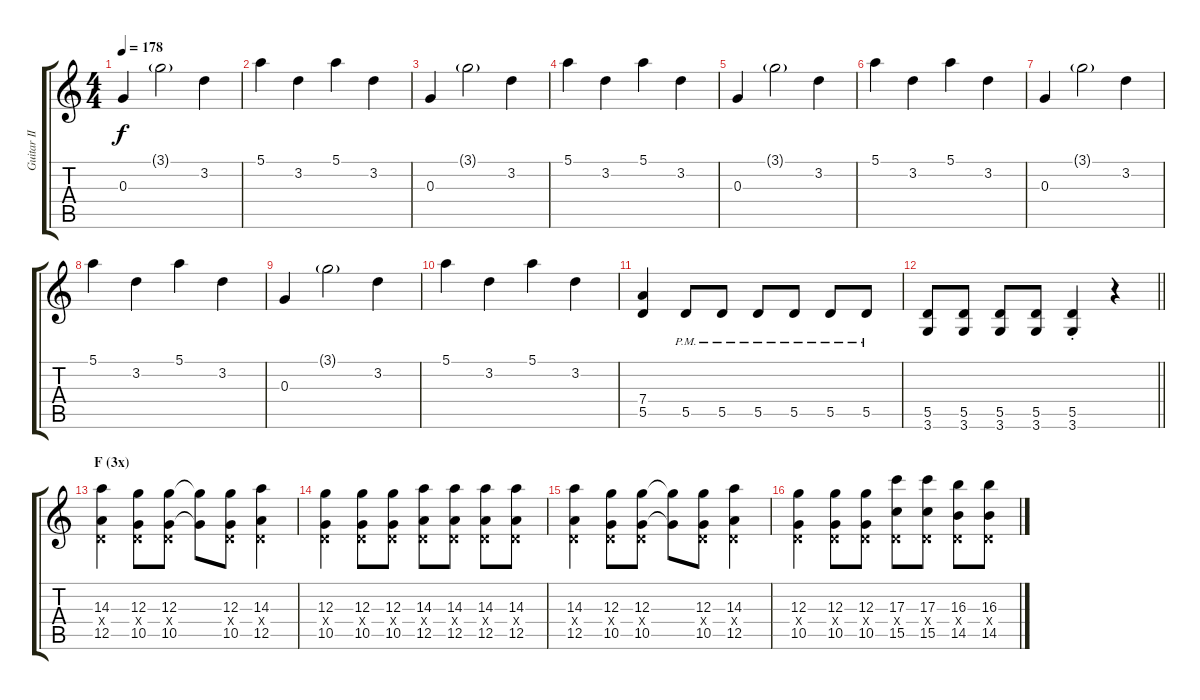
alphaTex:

\track ("Guitar II - Kita" "Guitar II ") {instrument overdrivenguitar}
\staff {score tabs}
\tuning (E4 B3 G3 D3 A2 E2) {hide}
\ts (4 4)
\tempo 178
\clef g2
\ks c
0.3.4{dy f} 3.1{g}.2 3.2.4 |
5.1.4 3.2.4 5.1.4 3.2.4 |
0.3.4 3.1{g}.2 3.2.4 |
5.1.4 3.2.4 5.1.4 3.2.4 |
0.3.4 3.1{g}.2 3.2.4 |
5.1.4 3.2.4 5.1.4 3.2.4 |
0.3.4 3.1{g}.2 3.2.4 |
5.1.4 3.2.4 5.1.4 3.2.4 |
0.3.4 3.1{g}.2 3.2.4 |
5.1.4 3.2.4 5.1.4 3.2.4 |
(7.4 5.5).4{instrument overdrivenguitar} 5.5{pm}.8 5.5{pm}.8 5.5{pm}.8 5.5{pm}.8 5.5{pm}.8 5.5{pm}.8 |
\barLineRight lightlight
(5.5 3.6).8 (5.5 3.6).8 (5.5 3.6).8 (5.5 3.6).8 (5.5{st} 3.6{st}).4 r.4 |
\section ("" "F (3x)")
(14.3 0.4{x} 12.5).4 (12.3 0.4{x} 10.5).8 (12.3 0.4{x} 10.5).8 (12.3{t} 10.5{t}).8 (12.3 0.4{x} 10.5).8 (14.3 0.4{x} 12.5).4 |
(12.3 0.4{x} 10.5).4 (12.3 0.4{x} 10.5).8 (12.3 0.4{x} 10.5).8 (14.3 0.4{x} 12.5).8 (14.3 0.4{x} 12.5).8 (14.3 0.4{x} 12.5).8 (14.3 0.4{x} 12.5).8 |
(14.3 0.4{x} 12.5).4 (12.3 0.4{x} 10.5).8 (12.3 0.4{x} 10.5).8 (12.3{t} 10.5{t}).8 (12.3 0.4{x} 10.5).8 (14.3 0.4{x} 12.5).4 |
(12.3 0.4{x} 10.5).4 (12.3 0.4{x} 10.5).8 (12.3 0.4{x} 10.5).8 (17.3 0.4{x} 15.5).8 (17.3 0.4{x} 15.5).8 (16.3 0.4{x} 14.5).8 (16.3 0.4{x} 14.5).8
